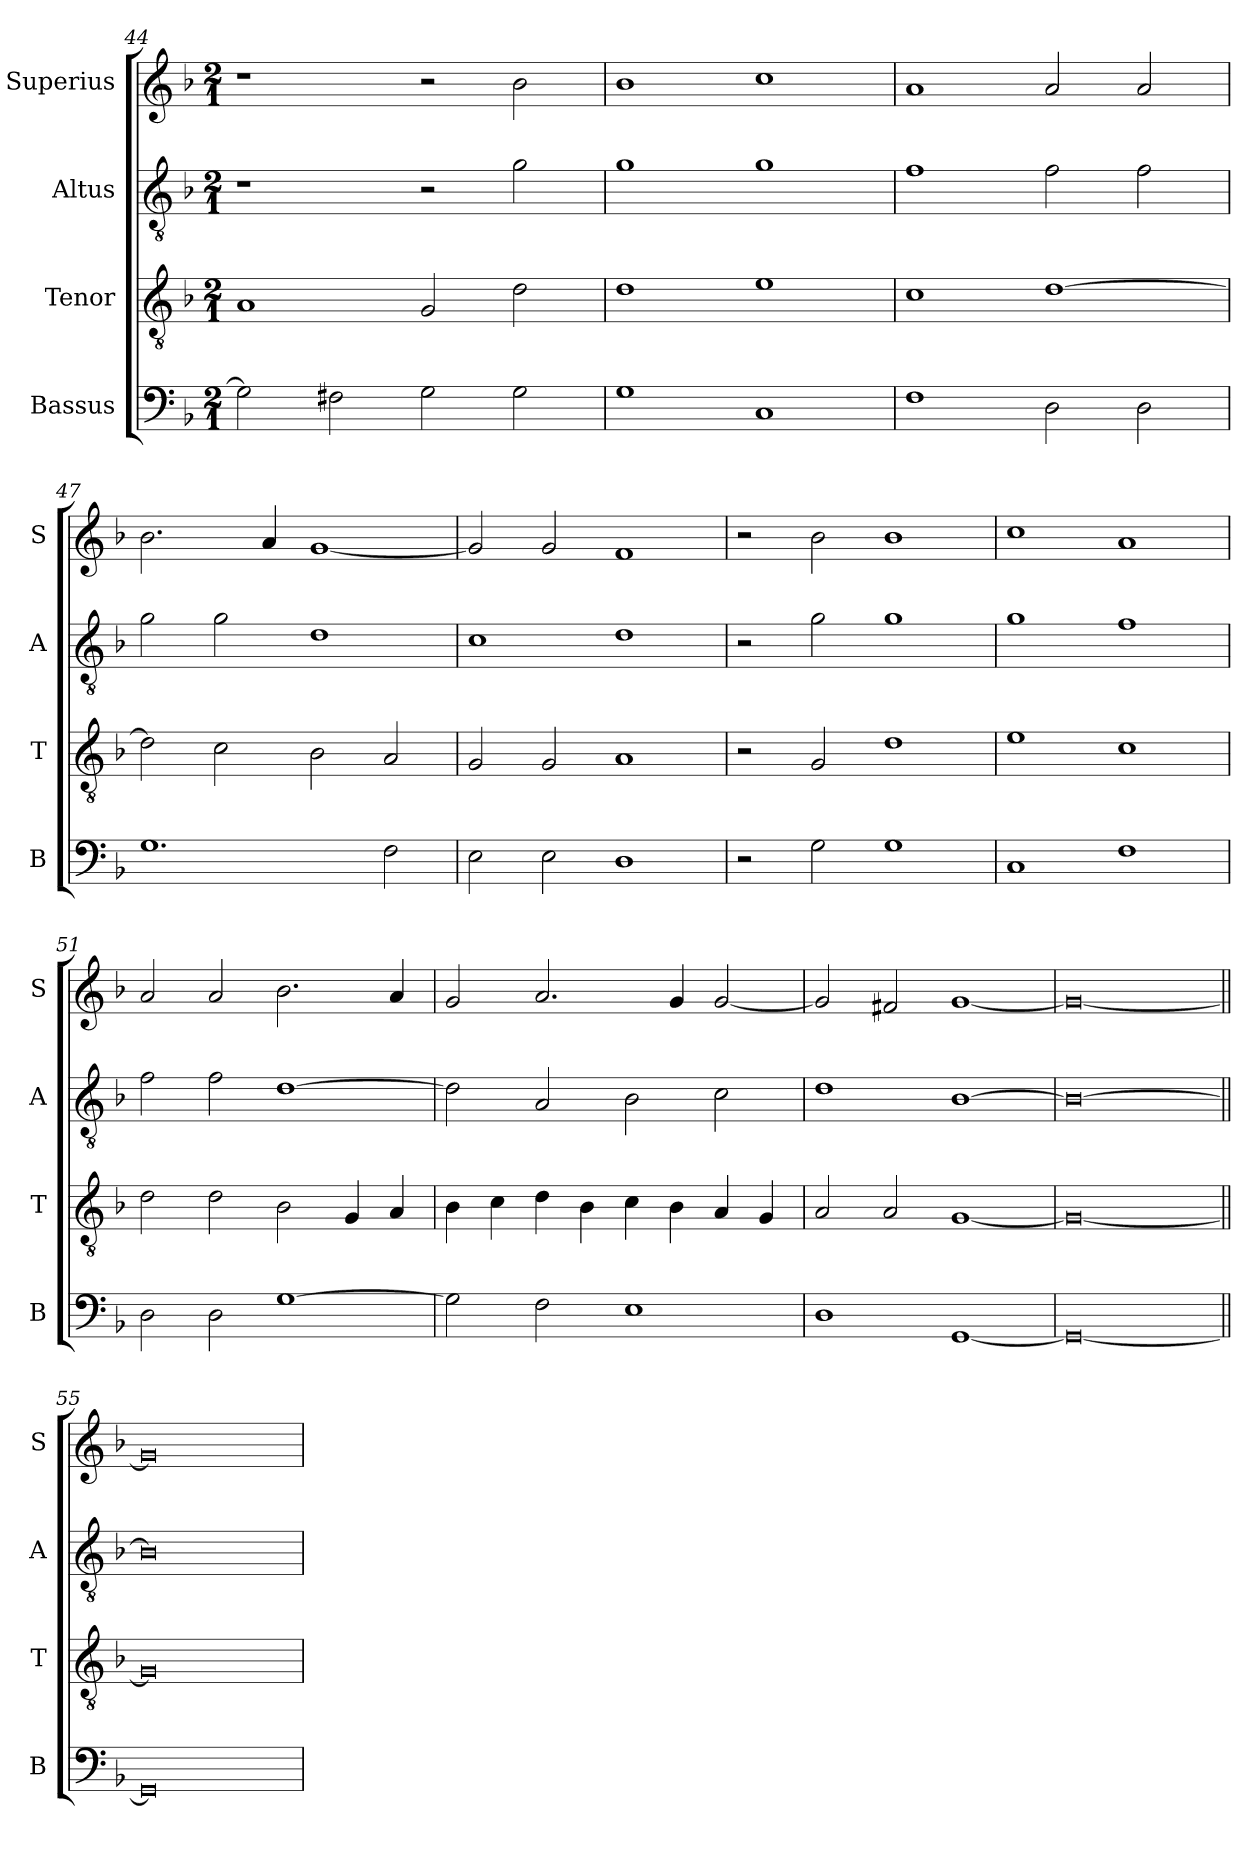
**kern	**kern	**kern	**kern
*part4	*part3	*part2	*part1
*staff4	*staff3	*staff2	*staff1
*I"Bassus	*I"Tenor	*I"Altus	*I"Superius
*I'B	*I'T	*I'A	*I'S
*clefF4	*clefGv2	*clefGv2	*clefG2
*k[b-]	*k[b-]	*k[b-]	*k[b-]
*F:	*F:	*F:	*F:
*M2/1	*M2/1	*M2/1	*M2/1
=44	=44	=44	=44
2G]	1A	1r	1r
2F#X	.	.	.
2G	2G	2r	2r
2G	2d	2g	2b-
=45	=45	=45	=45
1G	1d	1g	1b-
1C	1e	1g	1cc
=46	=46	=46	=46
1F	1c	1f	1a
2D	[1d	2f	2a
2D	.	2f	2a
=47	=47	=47	=47
1.G	2d]	2g	2.b-
.	2c	2g	.
.	.	.	4a
.	2B-	1d	[1g
2F	2A	.	.
=48	=48	=48	=48
2E	2G	1c	2g]
2E	2G	.	2g
1D	1A	1d	1f
=49	=49	=49	=49
2r	2r	2r	2r
2G	2G	2g	2b-
1G	1d	1g	1b-
=50	=50	=50	=50
1C	1e	1g	1cc
1F	1c	1f	1a
=51	=51	=51	=51
2D	2d	2f	2a
2D	2d	2f	2a
[1G	2B-	[1d	2.b-
.	4G	.	.
.	4A	.	4a
=52	=52	=52	=52
2G]	4B-	2d]	2g
.	4c	.	.
2F	4d	2A	2.a
.	4B-	.	.
1E	4c	2B-	.
.	4B-	.	4g
.	4A	2c	[2g
.	4G	.	.
=53	=53	=53	=53
1D	2A	1d	2g]
.	2A	.	2f#X
[1GG	[1G	[1B-	[1g
=54	=54	=54	=54
0GG_	0G_	0B-_	0g_
=55||	=55||	=55||	=55||
0GG]	0G]	0B-]	0g]
=	=	=	=
*-	*-	*-	*-
